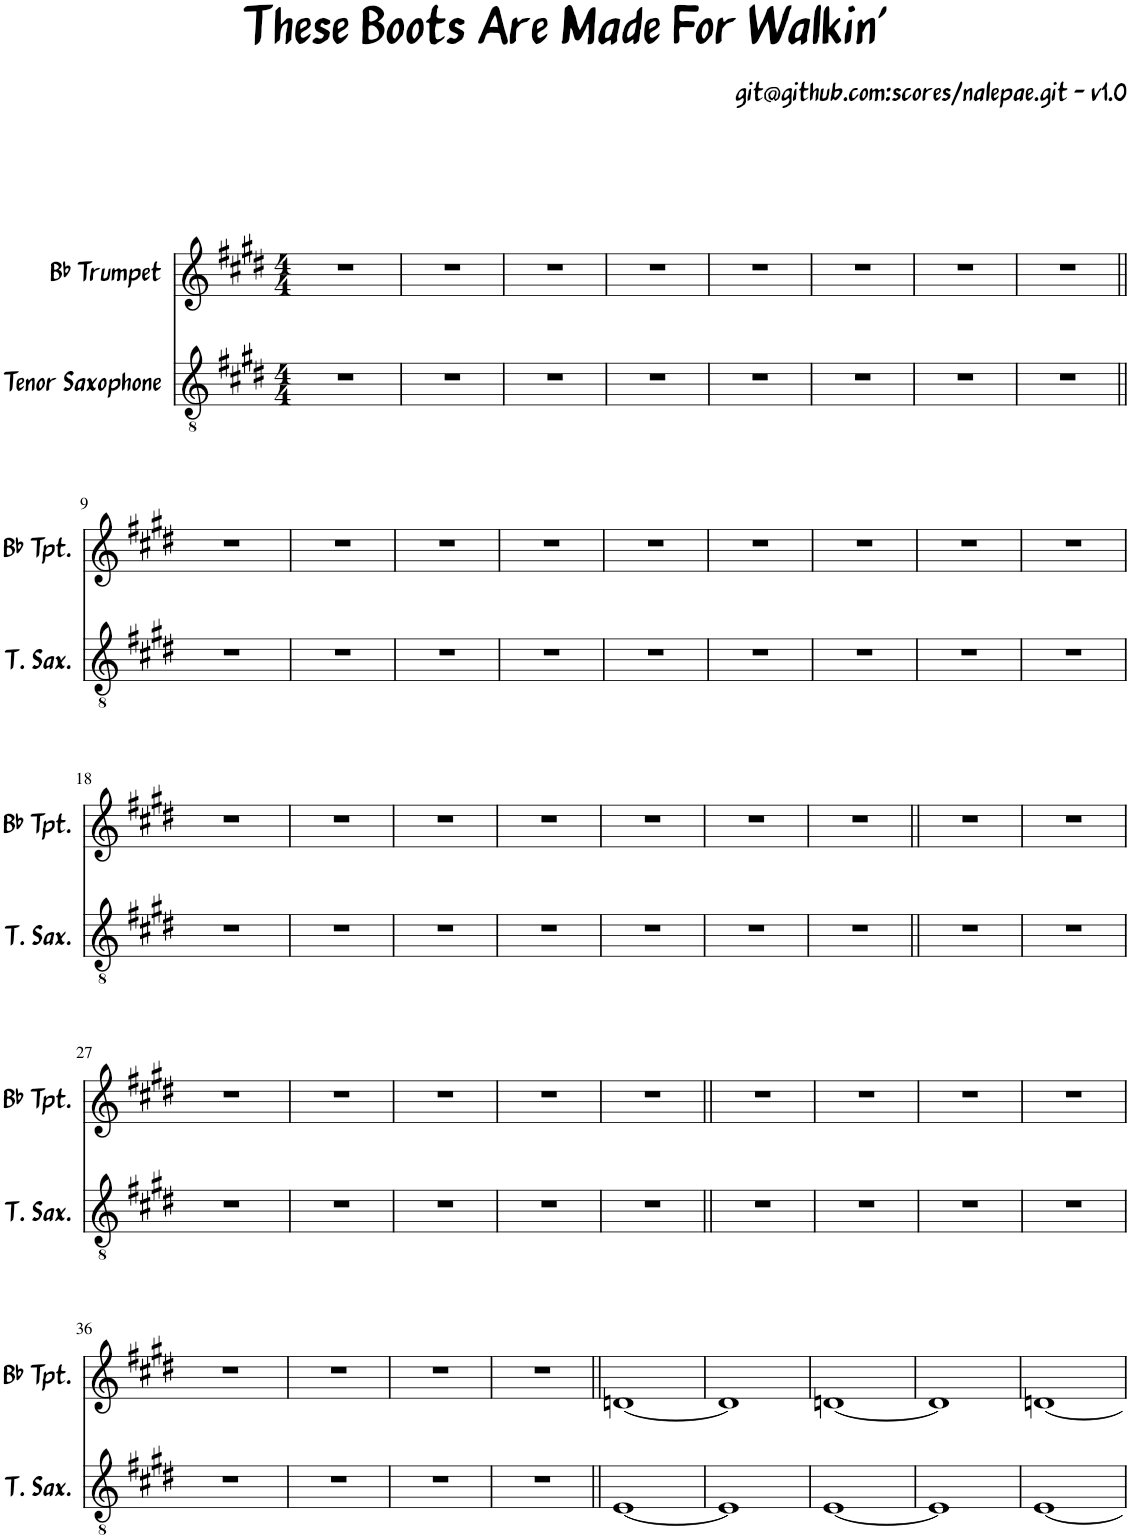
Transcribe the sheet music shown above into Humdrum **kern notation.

**kern	**kern
*part2	*part1
*staff2	*staff1
*I"Tenor Saxophone	*I"Bb Trumpet
*I'T. Sax.	*I'Bb Tpt.
*clefGv2	*clefG2
*ITrd8c14	*ITrd1c2
*k[f#c#g#d#]	*k[f#c#g#d#]
*M4/4	*M4/4
=1	=1
1r	1r
=2	=2
1r	1r
=3	=3
1r	1r
=4	=4
1r	1r
=5	=5
1r	1r
=6	=6
1r	1r
=7	=7
1r	1r
=8	=8
1r	1r
!!LO:LB:g=z
=9||	=9||
1r	1r
=10	=10
1r	1r
=11	=11
1r	1r
=12	=12
1r	1r
=13	=13
1r	1r
=14	=14
1r	1r
=15	=15
1r	1r
=16	=16
1r	1r
=17	=17
1r	1r
!!LO:LB:g=z
=18	=18
1r	1r
=19	=19
1r	1r
=20	=20
1r	1r
=21	=21
1r	1r
=22	=22
1r	1r
=23	=23
1r	1r
=24	=24
1r	1r
=25||	=25||
1r	1r
=26	=26
1r	1r
!!LO:LB:g=z
=27	=27
1r	1r
=28	=28
1r	1r
=29	=29
1r	1r
=30	=30
1r	1r
=31	=31
1r	1r
=32||	=32||
1r	1r
=33	=33
1r	1r
=34	=34
1r	1r
=35	=35
1r	1r
!!LO:LB:g=z
=36	=36
1r	1r
=37	=37
1r	1r
=38	=38
1r	1r
=39	=39
1r	1r
=40||	=40||
[1E	[1dn
=41	=41
1E]	1d]
=42	=42
[1E	[1dn
=43	=43
1E]	1d]
=44	=44
[1E	[1dn
=	=
*-	*-
